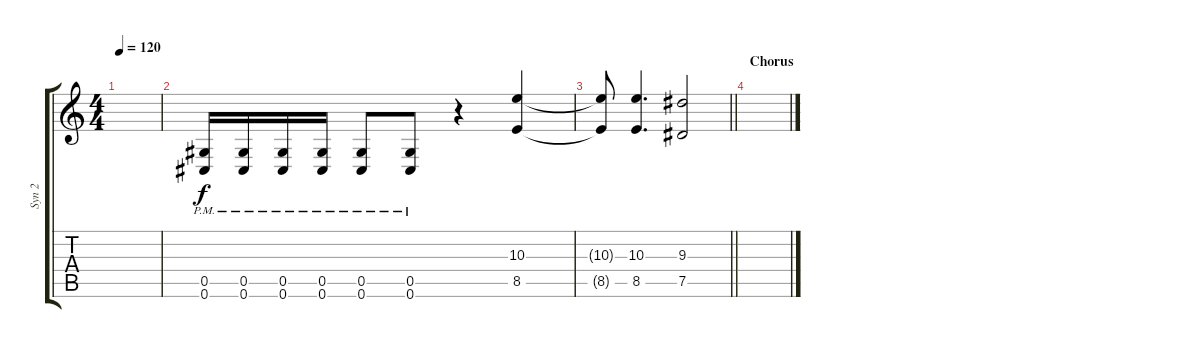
\track ("Syn 2" "Syn 2") {instrument distortionguitar}
\staff {score tabs}
\tuning (Eb4 Bb3 Gb3 Db3 Ab2 Db2) {hide}
\ts (4 4)
\tempo 120
\clef g2
\ks c
|
(0.5{pm} 0.6{pm}).16 (0.5{pm} 0.6{pm}).16 (0.5{pm} 0.6{pm}).16 (0.5{pm} 0.6{pm}).16 (0.5{pm} 0.6{pm}).8 (0.5{pm} 0.6{pm}).8 r.4 (10.3 8.5).4 |
\barLineRight lightlight
(10.3{t} 8.5{t}).8 (10.3 8.5).4{d} (9.3 7.5).2 |
\section ("" "Chorus")
